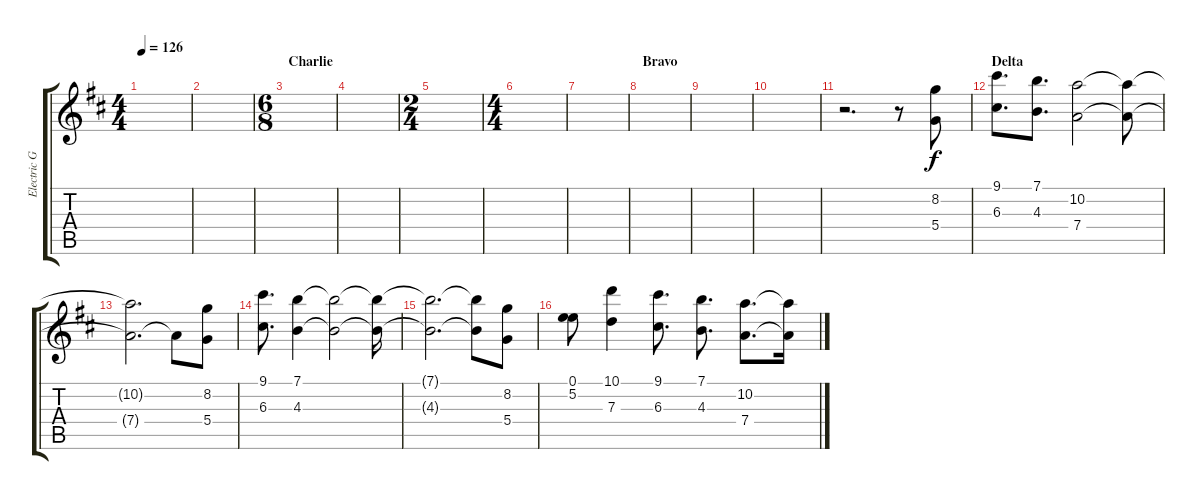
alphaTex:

\track ("Electric Guitar" "Electric G") {instrument overdrivenguitar}
\staff {score tabs}
\tuning (E4 B3 G3 D3 A2 E2) {hide}
\ts (4 4)
\tempo 126
\clef g2
\ks bminor
|
|
\ts (6 8)
\section ("" "Charlie")
|
|
\ts (2 4)
|
\ts (4 4)
|
|
\section ("" "Bravo")
|
|
|
r.2{d} r.8 (8.2 5.4).8 |
\section ("" "Delta")
(9.1 6.3).8{d} (7.1 4.3).8{d} (10.2 7.4).2 (10.2{t} 7.4{t}).8 |
(10.2{t} 7.4{t}).2{d} 7.4{t}.8 (8.2 5.4).8 |
(9.1 6.3).8{d} (7.1 4.3).4 (7.1{t} 4.3{t}).2 (7.1{t} 4.3{t}).16 |
(7.1{t} 4.3{t}).2{d} (7.1{t} 4.3{t}).8 (8.2 5.4).8 |
(0.1 5.2).8 (10.1 7.3).4 (9.1 6.3).8{d} (7.1 4.3).8{d} (10.2 7.4).8{d} (10.2{t} 7.4{t}).16
